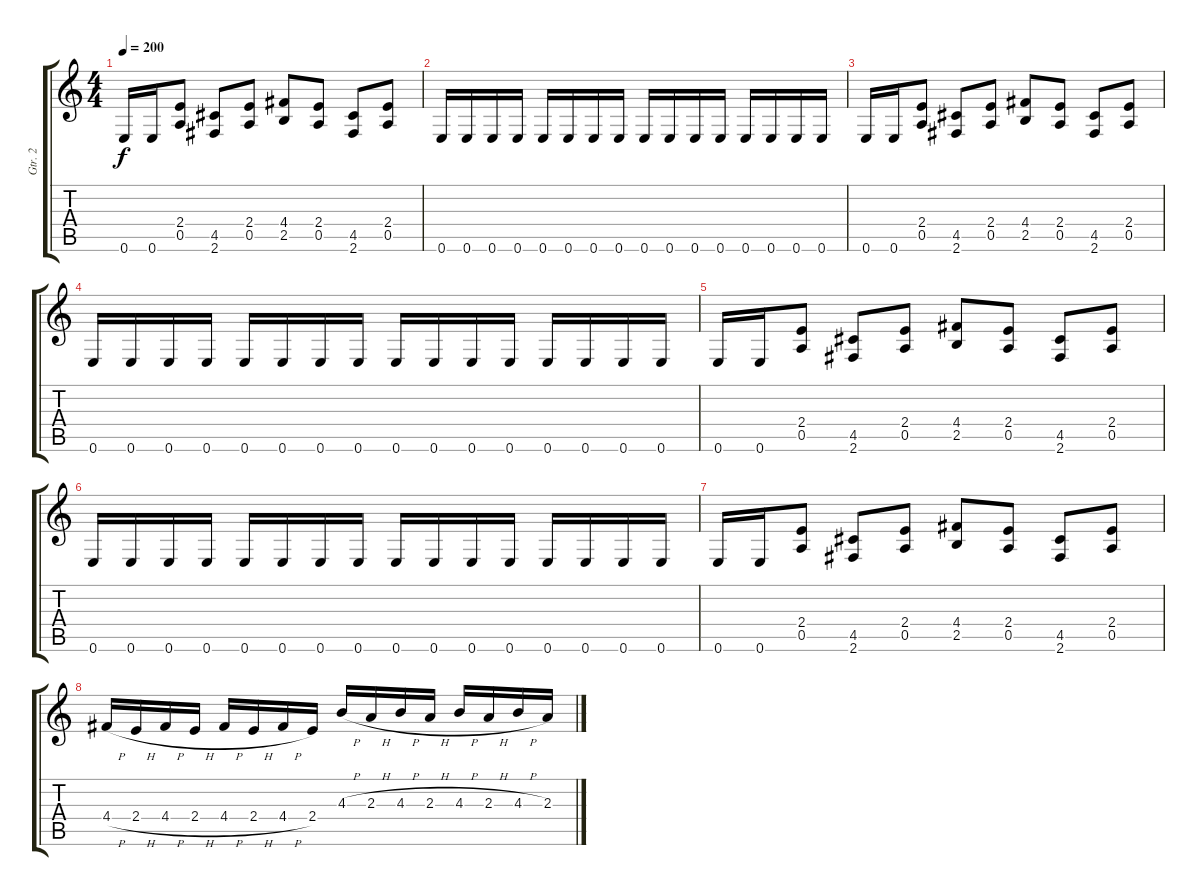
\track ("Gtr. 2" "Gtr. 2") {instrument distortionguitar}
\staff {score tabs}
\tuning (E4 B3 G3 D3 A2 E2) {hide}
\ts (4 4)
\tempo 200
\clef g2
\ks c
0.6.16{dy f} 0.6.16 (2.4 0.5).8 (4.5 2.6).8 (2.4 0.5).8 (4.4 2.5).8 (2.4 0.5).8 (4.5 2.6).8 (2.4 0.5).8 |
0.6.16 0.6.16 0.6.16 0.6.16 0.6.16 0.6.16 0.6.16 0.6.16 0.6.16 0.6.16 0.6.16 0.6.16 0.6.16 0.6.16 0.6.16 0.6.16 |
0.6.16 0.6.16 (2.4 0.5).8 (4.5 2.6).8 (2.4 0.5).8 (4.4 2.5).8 (2.4 0.5).8 (4.5 2.6).8 (2.4 0.5).8 |
0.6.16 0.6.16 0.6.16 0.6.16 0.6.16 0.6.16 0.6.16 0.6.16 0.6.16 0.6.16 0.6.16 0.6.16 0.6.16 0.6.16 0.6.16 0.6.16 |
0.6.16 0.6.16 (2.4 0.5).8 (4.5 2.6).8 (2.4 0.5).8 (4.4 2.5).8 (2.4 0.5).8 (4.5 2.6).8 (2.4 0.5).8 |
0.6.16 0.6.16 0.6.16 0.6.16 0.6.16 0.6.16 0.6.16 0.6.16 0.6.16 0.6.16 0.6.16 0.6.16 0.6.16 0.6.16 0.6.16 0.6.16 |
0.6.16 0.6.16 (2.4 0.5).8 (4.5 2.6).8 (2.4 0.5).8 (4.4 2.5).8 (2.4 0.5).8 (4.5 2.6).8 (2.4 0.5).8 |
4.4{h}.16 2.4{h}.16 4.4{h}.16 2.4{h}.16 4.4{h}.16 2.4{h}.16 4.4{h}.16 2.4.16 4.3{h}.16 2.3{h}.16 4.3{h}.16 2.3{h}.16 4.3{h}.16 2.3{h}.16 4.3{h}.16 2.3.16
